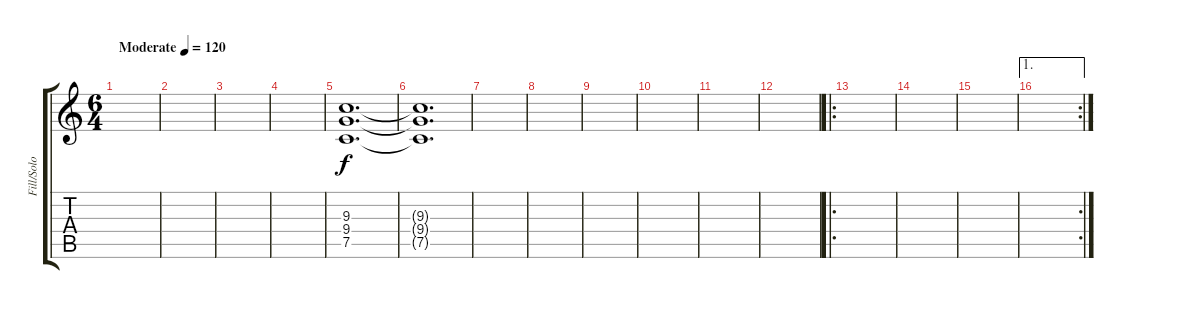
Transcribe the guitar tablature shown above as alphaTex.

\track ("Fill/Solo" "Fill/Solo") {instrument acousticguitarsteel}
\staff {score tabs}
\tuning (C4 G3 Eb3 Bb2 F2 C2) {hide}
\ts (6 4)
\tempo (120 "Moderate")
\clef g2
\ks c
|
|
|
|
(9.3 9.4 7.5).1{d volume 0} |
(9.3{t} 9.4{t} 7.5{t}).1{d} |
|
|
|
|
|
|
\ro
|
|
|
\ae 1
\rc 2
